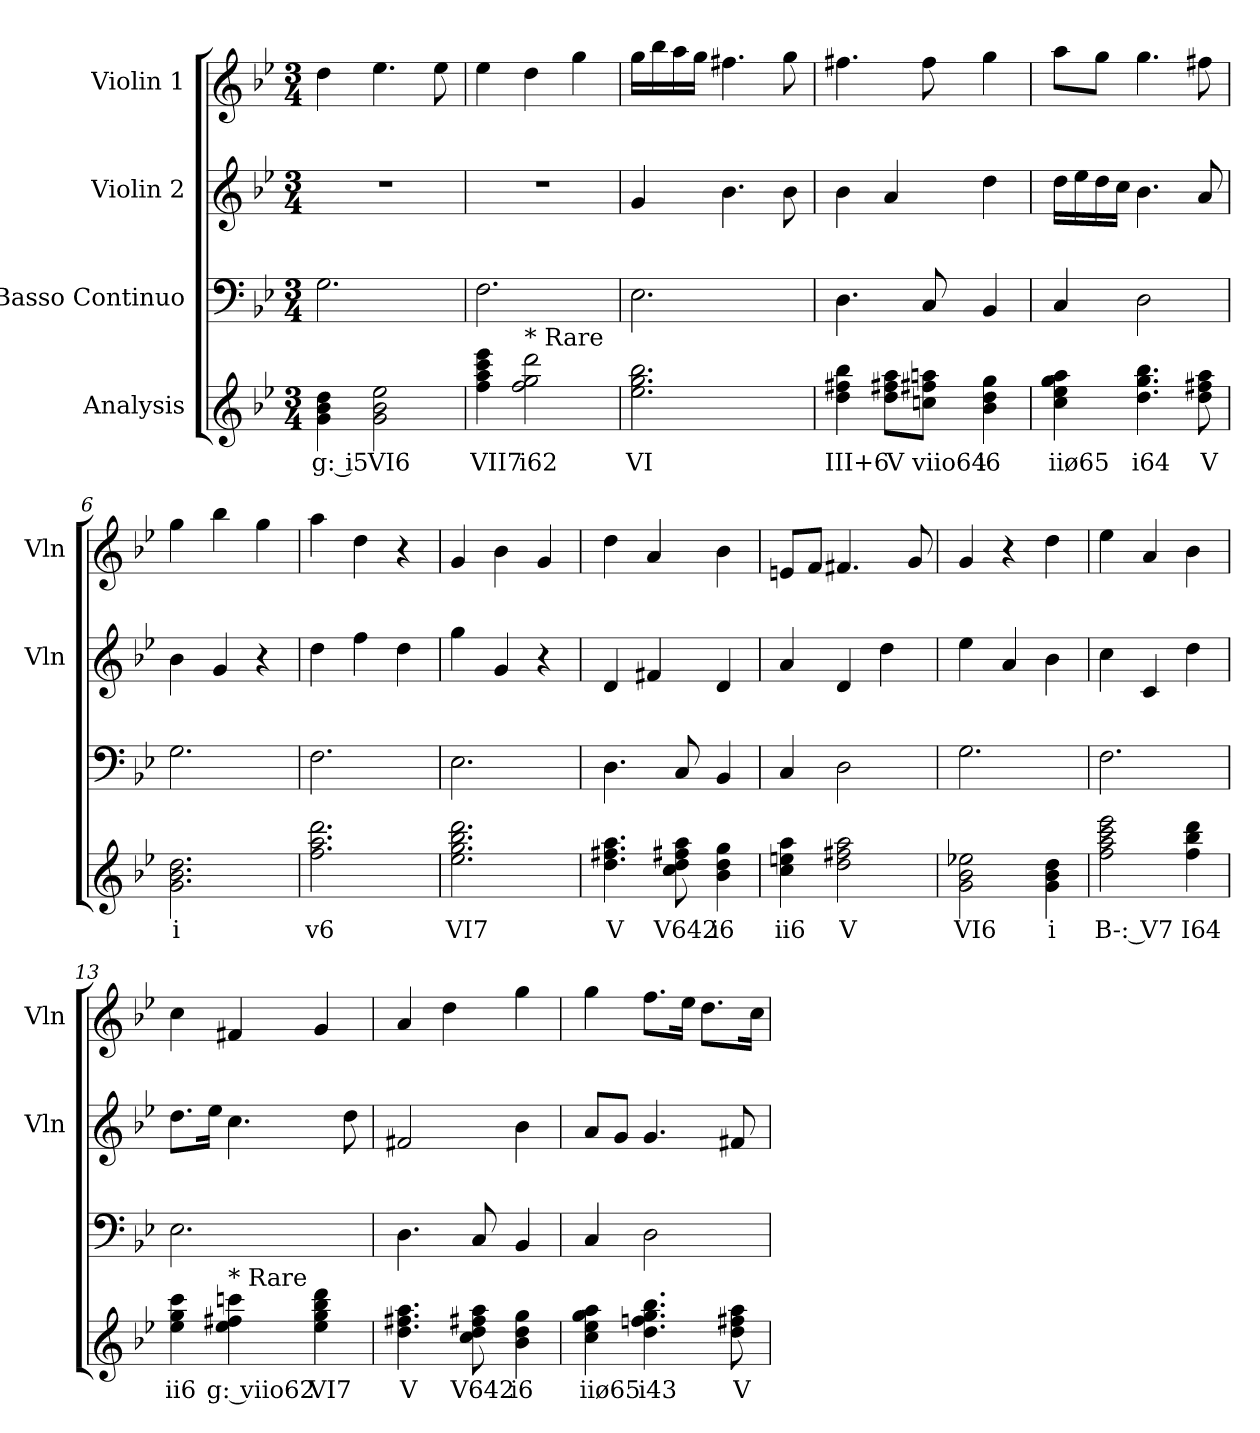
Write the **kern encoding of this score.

**kern	**text	**kern	**kern	**kern
*part4	*part4	*part3	*part2	*part1
*staff4	*staff4	*staff3	*staff2	*staff1
*I"Analysis	*	*I"Basso Continuo	*I"Violin 2	*I"Violin 1
*	*	*	*I'Vln	*I'Vln
*	*	*clefF4	*clefG2	*clefG2
*k[b-e-]	*	*k[b-e-]	*k[b-e-]	*k[b-e-]
*M3/4	*	*M3/4	*M3/4	*M3/4
=1	=1	=1	=1	=1
4g 4b- 4dd	g: i5	2.G\	2.r	4dd\
2g 2b- 2ee-	VI6	.	.	4.ee-\
.	.	.	.	8ee-\
=2	=2	=2	=2	=2
4ff 4aa 4ccc 4eee-	VII7	2.F\	2.r	4ee-\
!LO:TX:t=* Rare	!	!	!	!
2ff 2gg 2ddd	i62	.	.	4dd\
.	.	.	.	4gg\
=3	=3	=3	=3	=3
2.ee- 2.gg 2.bb-	VI	2.E-\	4g/	16gg\LL
.	.	.	.	16bb-\
.	.	.	.	16aa\
.	.	.	.	16gg\JJ
.	.	.	4.b-\	4.ff#X\
.	.	.	8b-\	8gg\
=4	=4	=4	=4	=4
4dd 4ff#X 4bb-	III+6	4.D\	4b-\	4.ff#X\
8dd 8ff#X 8aaL	V	.	4a/	.
8ccn 8ff#X 8aanJ	viio64	8C/	.	8ff#\
4b- 4dd 4gg	i6	4BB-/	4dd\	4gg\
=5	=5	=5	=5	=5
4cc 4ee- 4gg 4aa	iiø65	4C/	16dd\LL	8aa\L
.	.	.	16ee-\	.
.	.	.	16dd\	8gg\J
.	.	.	16cc\JJ	.
4.dd 4.gg 4.bb-	i64	2D\	4.b-\	4.gg\
8dd 8ff#X 8aa	V	.	8a/	8ff#X\
!!LO:LB:g=z
=6	=6	=6	=6	=6
2.g 2.b- 2.dd	i	2.G\	4b-\	4gg\
.	.	.	4g/	4bb-\
.	.	.	4r	4gg\
=7	=7	=7	=7	=7
2.ff 2.aa 2.ddd	v6	2.F\	4dd\	4aa\
.	.	.	4ff\	4dd\
.	.	.	4dd\	4r
=8	=8	=8	=8	=8
2.ee- 2.gg 2.bb- 2.ddd	VI7	2.E-\	4gg\	4g/
.	.	.	4g/	4b-\
.	.	.	4r	4g/
=9	=9	=9	=9	=9
4.dd 4.ff#X 4.aa	V	4.D\	4d/	4dd\
.	.	.	4f#X/	4a/
8cc 8dd 8ff#X 8aa	V642	8C/	.	.
4b- 4dd 4gg	i6	4BB-/	4d/	4b-\
=10	=10	=10	=10	=10
4cc 4een 4aa	ii6	4C/	4a/	8en/L
.	.	.	.	8f/J
2dd 2ff#X 2aa	V	2D\	4d/	4.f#X/
.	.	.	4dd\	.
.	.	.	.	8g/
!!LO:LB:g=z
=11	=11	=11	=11	=11
2g 2b- 2ee-X	VI6	2.G\	4ee-\	4g/
.	.	.	4a/	4r
4g 4b- 4dd	i	.	4b-\	4dd\
=12	=12	=12	=12	=12
2ff 2aa 2ccc 2eee-	B-: V7	2.F\	4cc\	4ee-\
.	.	.	4c/	4a/
4ff 4bb- 4ddd	I64	.	4dd\	4b-\
=13	=13	=13	=13	=13
4ee- 4gg 4ccc	ii6	2.E-\	8.dd\L	4cc\
.	.	.	16ee-\Jk	.
!LO:TX:t=* Rare	!	!	!	!
4ee- 4ff#X 4cccn	g: viio62	.	4.cc\	4f#X/
4ee- 4gg 4bb- 4ddd	VI7	.	.	4g/
.	.	.	8dd\	.
=14	=14	=14	=14	=14
4.dd 4.ff#X 4.aa	V	4.D\	2f#X/	4a/
.	.	.	.	4dd\
8cc 8dd 8ff#X 8aa	V642	8C/	.	.
4b- 4dd 4gg	i6	4BB-/	4b-\	4gg\
=15	=15	=15	=15	=15
4cc 4ee- 4gg 4aa	iiø65	4C/	8a/L	4gg\
.	.	.	8g/J	.
4.dd 4.ffn 4.gg 4.bb-	i43	2D\	4.g/	8.ff\L
.	.	.	.	16ee-\Jk
.	.	.	.	8.dd\L
8dd 8ff#X 8aa	V	.	8f#X/	.
.	.	.	.	16cc\Jk
=	=	=	=	=
*-	*-	*-	*-	*-
